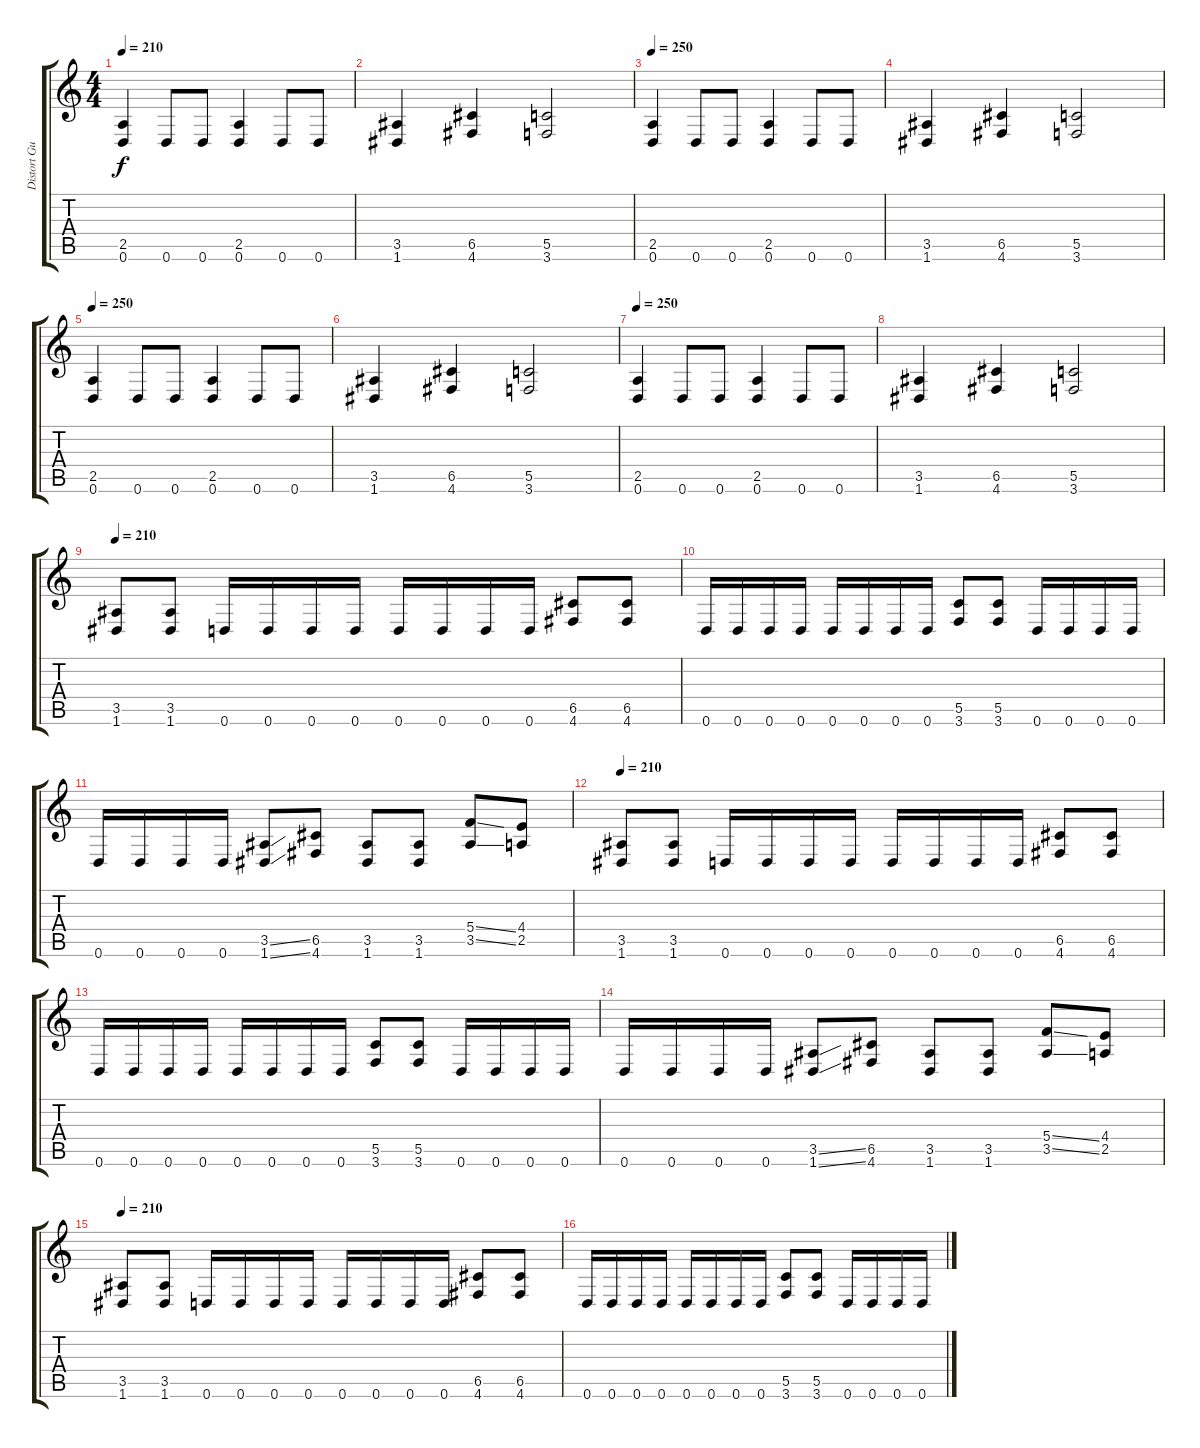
\track ("Distort Guitar Solo" "Distort Gu") {instrument distortionguitar}
\staff {score tabs}
\tuning (D4 A3 F3 C3 G2 D2) {hide}
\ts (4 4)
\tempo 210
\tempo 250
\tempo 210
\clef g2
\ks c
(2.5 0.6).4{dy f instrument distortionguitar} 0.6.8 0.6.8 (2.5 0.6).4 0.6.8 0.6.8 |
(3.5 1.6).4 (6.5 4.6).4 (5.5 3.6).2 |
\tempo 250
(2.5 0.6).4 0.6.8 0.6.8 (2.5 0.6).4 0.6.8 0.6.8 |
(3.5 1.6).4 (6.5 4.6).4 (5.5 3.6).2 |
\tempo 250
(2.5 0.6).4 0.6.8 0.6.8 (2.5 0.6).4 0.6.8 0.6.8 |
(3.5 1.6).4 (6.5 4.6).4 (5.5 3.6).2 |
\tempo 250
(2.5 0.6).4 0.6.8 0.6.8 (2.5 0.6).4 0.6.8 0.6.8 |
(3.5 1.6).4 (6.5 4.6).4 (5.5 3.6).2 |
\tempo 210
(3.5 1.6).8 (3.5 1.6).8 0.6.16 0.6.16 0.6.16 0.6.16 0.6.16 0.6.16 0.6.16 0.6.16 (6.5 4.6).8 (6.5 4.6).8 |
0.6.16 0.6.16 0.6.16 0.6.16 0.6.16 0.6.16 0.6.16 0.6.16 (5.5 3.6).8 (5.5 3.6).8 0.6.16 0.6.16 0.6.16 0.6.16 |
0.6.16 0.6.16 0.6.16 0.6.16 (3.5{ss} 1.6{ss}).8 (6.5 4.6).8 (3.5 1.6).8 (3.5 1.6).8 (5.4{ss} 3.5{ss}).8 (4.4 2.5).8 |
\tempo 210
(3.5 1.6).8 (3.5 1.6).8 0.6.16 0.6.16 0.6.16 0.6.16 0.6.16 0.6.16 0.6.16 0.6.16 (6.5 4.6).8 (6.5 4.6).8 |
0.6.16 0.6.16 0.6.16 0.6.16 0.6.16 0.6.16 0.6.16 0.6.16 (5.5 3.6).8 (5.5 3.6).8 0.6.16 0.6.16 0.6.16 0.6.16 |
0.6.16 0.6.16 0.6.16 0.6.16 (3.5{ss} 1.6{ss}).8 (6.5 4.6).8 (3.5 1.6).8 (3.5 1.6).8 (5.4{ss} 3.5{ss}).8 (4.4 2.5).8 |
\tempo 210
(3.5 1.6).8 (3.5 1.6).8 0.6.16 0.6.16 0.6.16 0.6.16 0.6.16 0.6.16 0.6.16 0.6.16 (6.5 4.6).8 (6.5 4.6).8 |
0.6.16 0.6.16 0.6.16 0.6.16 0.6.16 0.6.16 0.6.16 0.6.16 (5.5 3.6).8 (5.5 3.6).8 0.6.16 0.6.16 0.6.16 0.6.16
